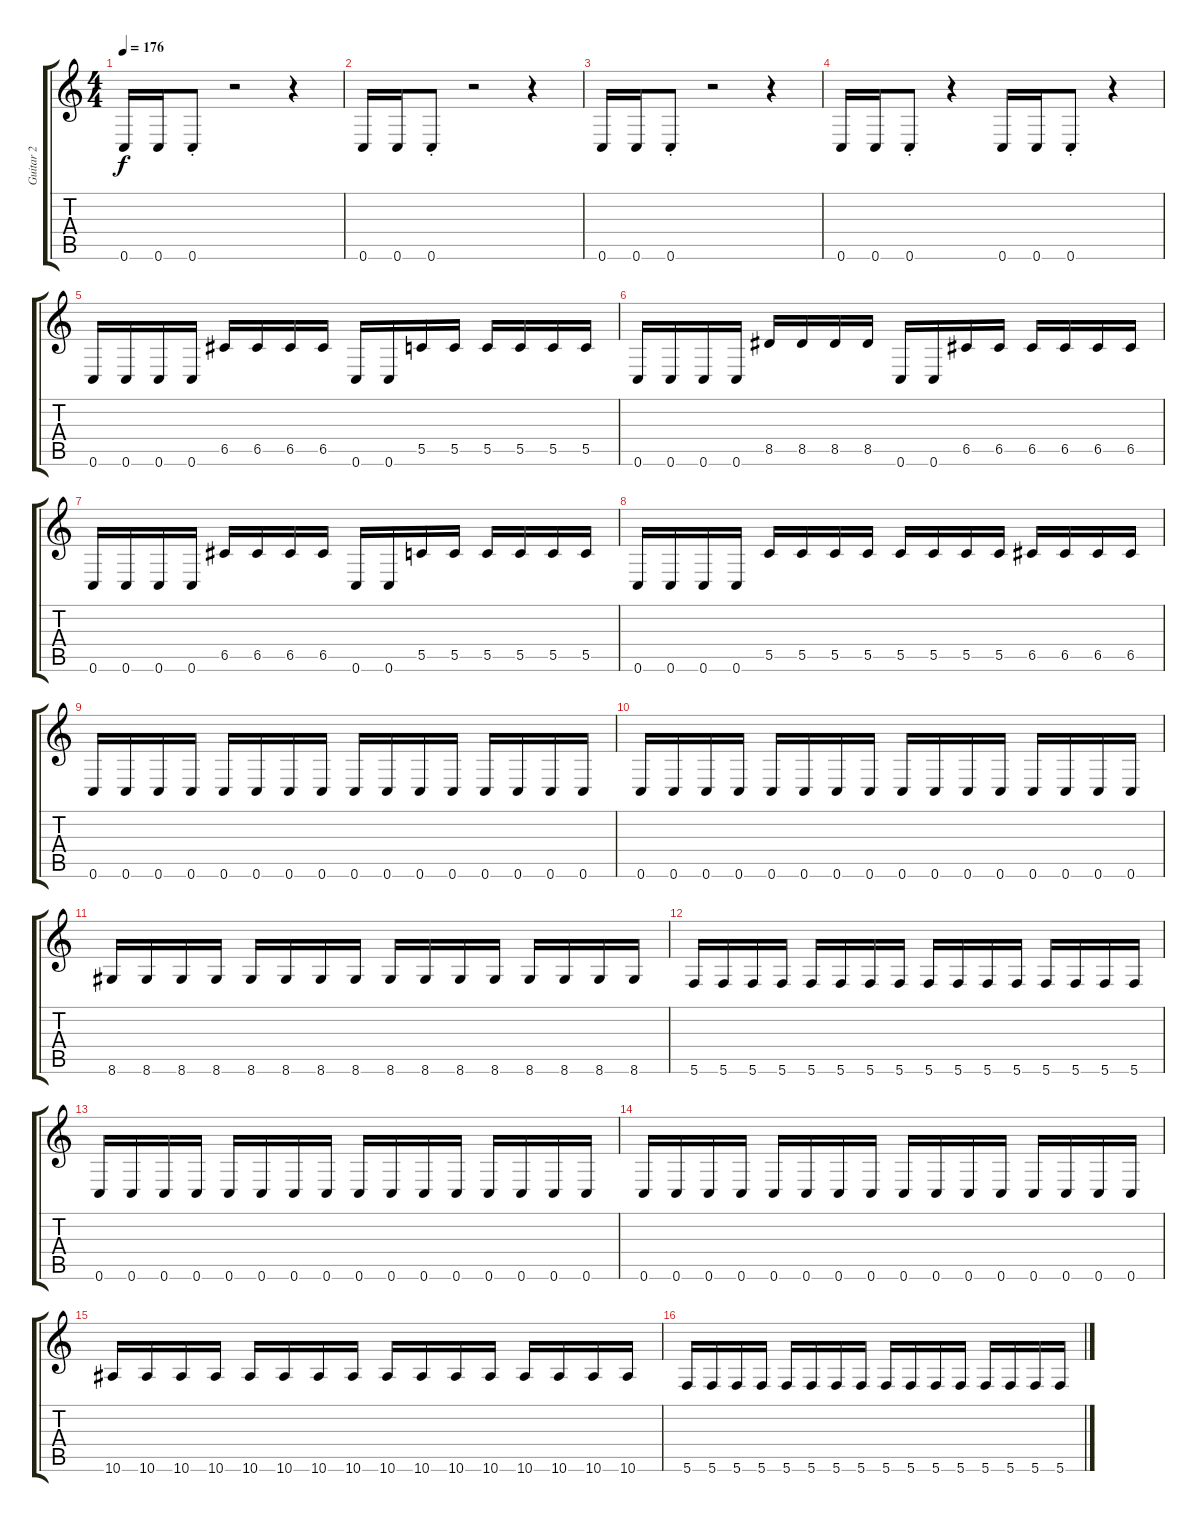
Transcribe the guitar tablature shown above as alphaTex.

\track ("Guitar 2" "Guitar 2") {instrument distortionguitar}
\staff {score tabs}
\tuning (D4 A3 F3 C3 G2 C2) {hide}
\ts (4 4)
\tempo 176
\clef g2
\ks c
0.6.16{dy f} 0.6.16 0.6{st}.8 r.2 r.4 |
0.6.16 0.6.16 0.6{st}.8 r.2 r.4 |
0.6.16 0.6.16 0.6{st}.8 r.2 r.4 |
0.6.16 0.6.16 0.6{st}.8 r.4 0.6.16 0.6.16 0.6{st}.8 r.4 |
0.6.16 0.6.16 0.6.16 0.6.16 6.5.16 6.5.16 6.5.16 6.5.16 0.6.16 0.6.16 5.5.16 5.5.16 5.5.16 5.5.16 5.5.16 5.5.16 |
0.6.16 0.6.16 0.6.16 0.6.16 8.5.16 8.5.16 8.5.16 8.5.16 0.6.16 0.6.16 6.5.16 6.5.16 6.5.16 6.5.16 6.5.16 6.5.16 |
0.6.16 0.6.16 0.6.16 0.6.16 6.5.16 6.5.16 6.5.16 6.5.16 0.6.16 0.6.16 5.5.16 5.5.16 5.5.16 5.5.16 5.5.16 5.5.16 |
0.6.16 0.6.16 0.6.16 0.6.16 5.5.16 5.5.16 5.5.16 5.5.16 5.5.16 5.5.16 5.5.16 5.5.16 6.5.16 6.5.16 6.5.16 6.5.16 |
0.6.16 0.6.16 0.6.16 0.6.16 0.6.16 0.6.16 0.6.16 0.6.16 0.6.16 0.6.16 0.6.16 0.6.16 0.6.16 0.6.16 0.6.16 0.6.16 |
0.6.16 0.6.16 0.6.16 0.6.16 0.6.16 0.6.16 0.6.16 0.6.16 0.6.16 0.6.16 0.6.16 0.6.16 0.6.16 0.6.16 0.6.16 0.6.16 |
8.6.16 8.6.16 8.6.16 8.6.16 8.6.16 8.6.16 8.6.16 8.6.16 8.6.16 8.6.16 8.6.16 8.6.16 8.6.16 8.6.16 8.6.16 8.6.16 |
5.6.16 5.6.16 5.6.16 5.6.16 5.6.16 5.6.16 5.6.16 5.6.16 5.6.16 5.6.16 5.6.16 5.6.16 5.6.16 5.6.16 5.6.16 5.6.16 |
0.6.16 0.6.16 0.6.16 0.6.16 0.6.16 0.6.16 0.6.16 0.6.16 0.6.16 0.6.16 0.6.16 0.6.16 0.6.16 0.6.16 0.6.16 0.6.16 |
0.6.16 0.6.16 0.6.16 0.6.16 0.6.16 0.6.16 0.6.16 0.6.16 0.6.16 0.6.16 0.6.16 0.6.16 0.6.16 0.6.16 0.6.16 0.6.16 |
10.6.16 10.6.16 10.6.16 10.6.16 10.6.16 10.6.16 10.6.16 10.6.16 10.6.16 10.6.16 10.6.16 10.6.16 10.6.16 10.6.16 10.6.16 10.6.16 |
5.6.16 5.6.16 5.6.16 5.6.16 5.6.16 5.6.16 5.6.16 5.6.16 5.6.16 5.6.16 5.6.16 5.6.16 5.6.16 5.6.16 5.6.16 5.6.16
